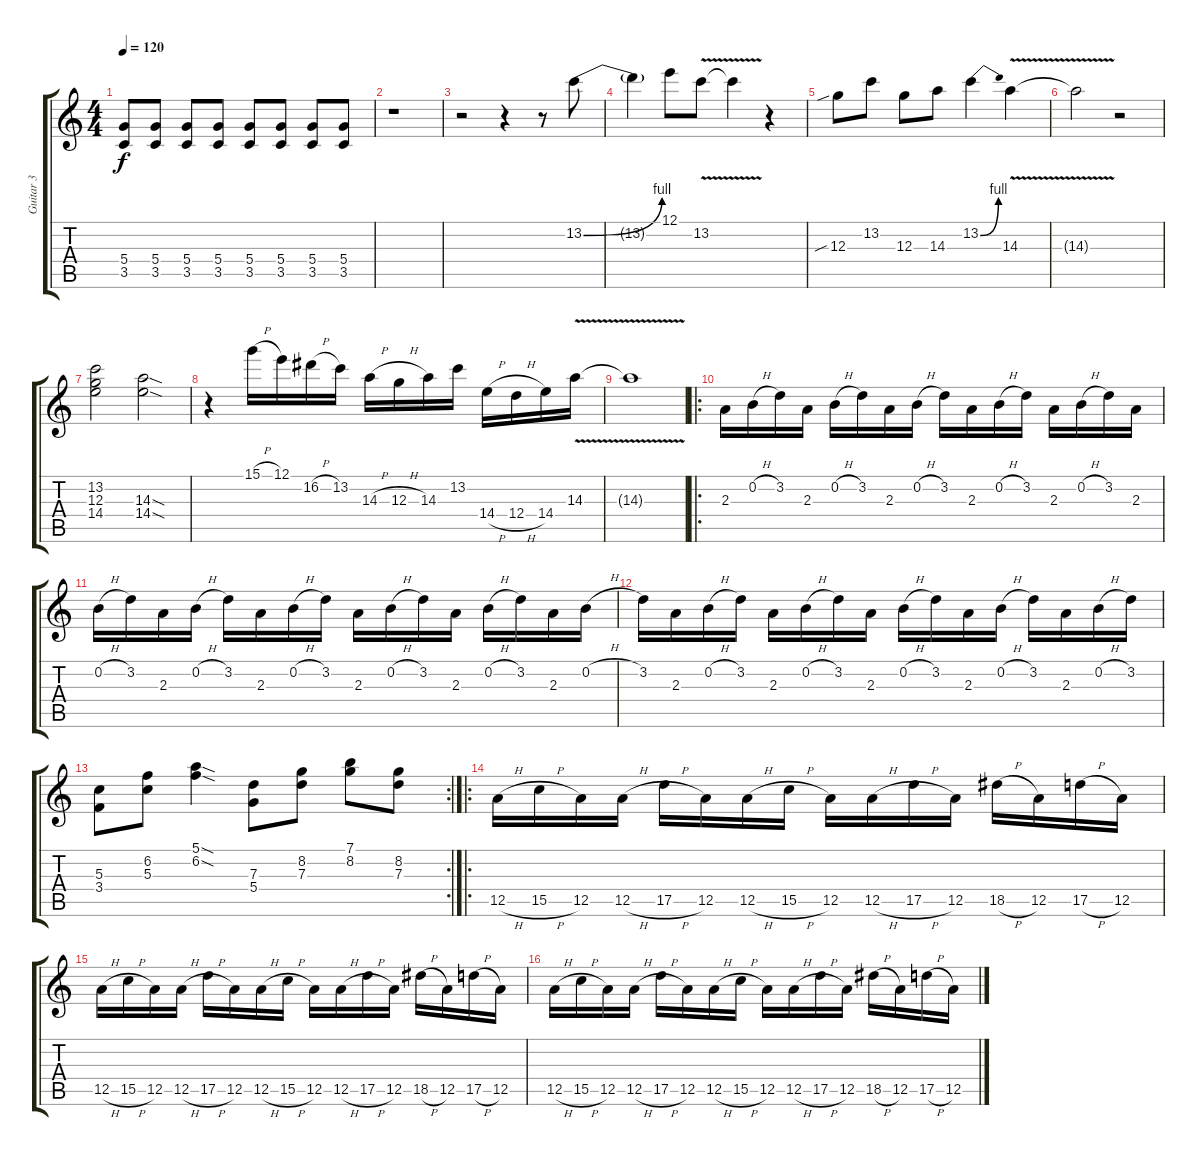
\track ("Guitar 3" "Guitar 3") {instrument distortionguitar}
\staff {score tabs}
\tuning (E4 B3 G3 D3 A2 E2) {hide}
\ts (4 4)
\tempo 120
\clef g2
\ks c
(5.4 3.5).8{dy f} (5.4 3.5).8 (5.4 3.5).8 (5.4 3.5).8 (5.4 3.5).8 (5.4 3.5).8 (5.4 3.5).8 (5.4 3.5).8 |
r.1 |
r.2 r.4 r.8 13.2{be (bend 0 0 60 4)}.8{volume 16} |
13.2{t}.4 12.1.8 13.2{v}.8 13.2{t}.4 r.4 |
12.3{sib}.8 13.2.8 12.3.8 14.3.8 13.2{be (bend 0 0 60 4)}.4 14.3{v}.4 |
14.3{t}.2 r.2 |
(13.2 12.3 14.4).2 (14.3{sod} 14.4{sod}).2 |
r.4 15.1{h}.16 12.1.16 16.2{h}.16 13.2.16 14.3{h}.16 12.3{h}.16 14.3.16 13.2.16 14.4{h}.16 12.4{h}.16 14.4.16 14.3{v}.16 |
14.3{t}.1 |
\ro
2.3.16{volume 16 instrument distortionguitar} 0.2{h}.16 3.2.16 2.3.16 0.2{h}.16 3.2.16 2.3.16 0.2{h}.16 3.2.16 2.3.16 0.2{h}.16 3.2.16 2.3.16 0.2{h}.16 3.2.16 2.3.16 |
0.2{h}.16 3.2.16 2.3.16 0.2{h}.16 3.2.16 2.3.16 0.2{h}.16 3.2.16 2.3.16 0.2{h}.16 3.2.16 2.3.16 0.2{h}.16 3.2.16 2.3.16 0.2{h}.16 |
3.2.16 2.3.16 0.2{h}.16 3.2.16 2.3.16 0.2{h}.16 3.2.16 2.3.16 0.2{h}.16 3.2.16 2.3.16 0.2{h}.16 3.2.16 2.3.16 0.2{h}.16 3.2.16 |
\rc 2
(5.3 3.4).8 (6.2 5.3).8 (5.1{sod} 6.2{sod}).4 (7.3 5.4).8 (8.2 7.3).8 (7.1 8.2).8 (8.2 7.3).8 |
\ro
12.5{h}.16{volume 16} 15.5{h}.16 12.5.16 12.5{h}.16 17.5{h}.16 12.5.16 12.5{h}.16 15.5{h}.16 12.5.16 12.5{h}.16 17.5{h}.16 12.5.16 18.5{h}.16 12.5.16 17.5{h}.16 12.5.16 |
12.5{h}.16 15.5{h}.16 12.5.16 12.5{h}.16 17.5{h}.16 12.5.16 12.5{h}.16 15.5{h}.16 12.5.16 12.5{h}.16 17.5{h}.16 12.5.16 18.5{h}.16 12.5.16 17.5{h}.16 12.5.16 |
12.5{h}.16 15.5{h}.16 12.5.16 12.5{h}.16 17.5{h}.16 12.5.16 12.5{h}.16 15.5{h}.16 12.5.16 12.5{h}.16 17.5{h}.16 12.5.16 18.5{h}.16 12.5.16 17.5{h}.16 12.5.16
